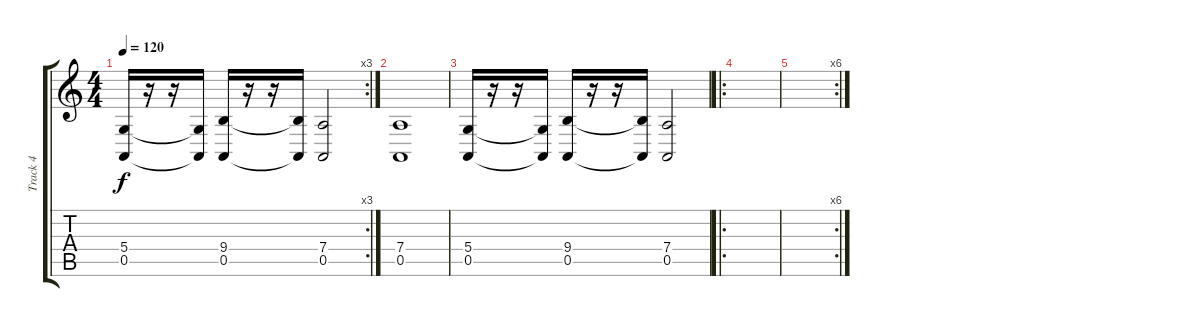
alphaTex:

\track ("Track 4" "Track 4") {instrument choiraahs}
\staff {score tabs}
\tuning (E4 B3 G3 D3 A2 E2) {hide}
\rc 3
\ts (4 4)
\tempo 120
\clef g2
\ks c
(5.4 0.5).16{dy f} r.16 r.16 (5.4{t} 0.5{t}).16 (9.4 0.5).16 r.16 r.16 (9.4{t} 0.5{t}).16 (7.4 0.5).2 |
(7.4 0.5).1 |
(5.4 0.5).16 r.16 r.16 (5.4{t} 0.5{t}).16 (9.4 0.5).16 r.16 r.16 (9.4{t} 0.5{t}).16 (7.4 0.5).2 |
\ro
|
\rc 6
